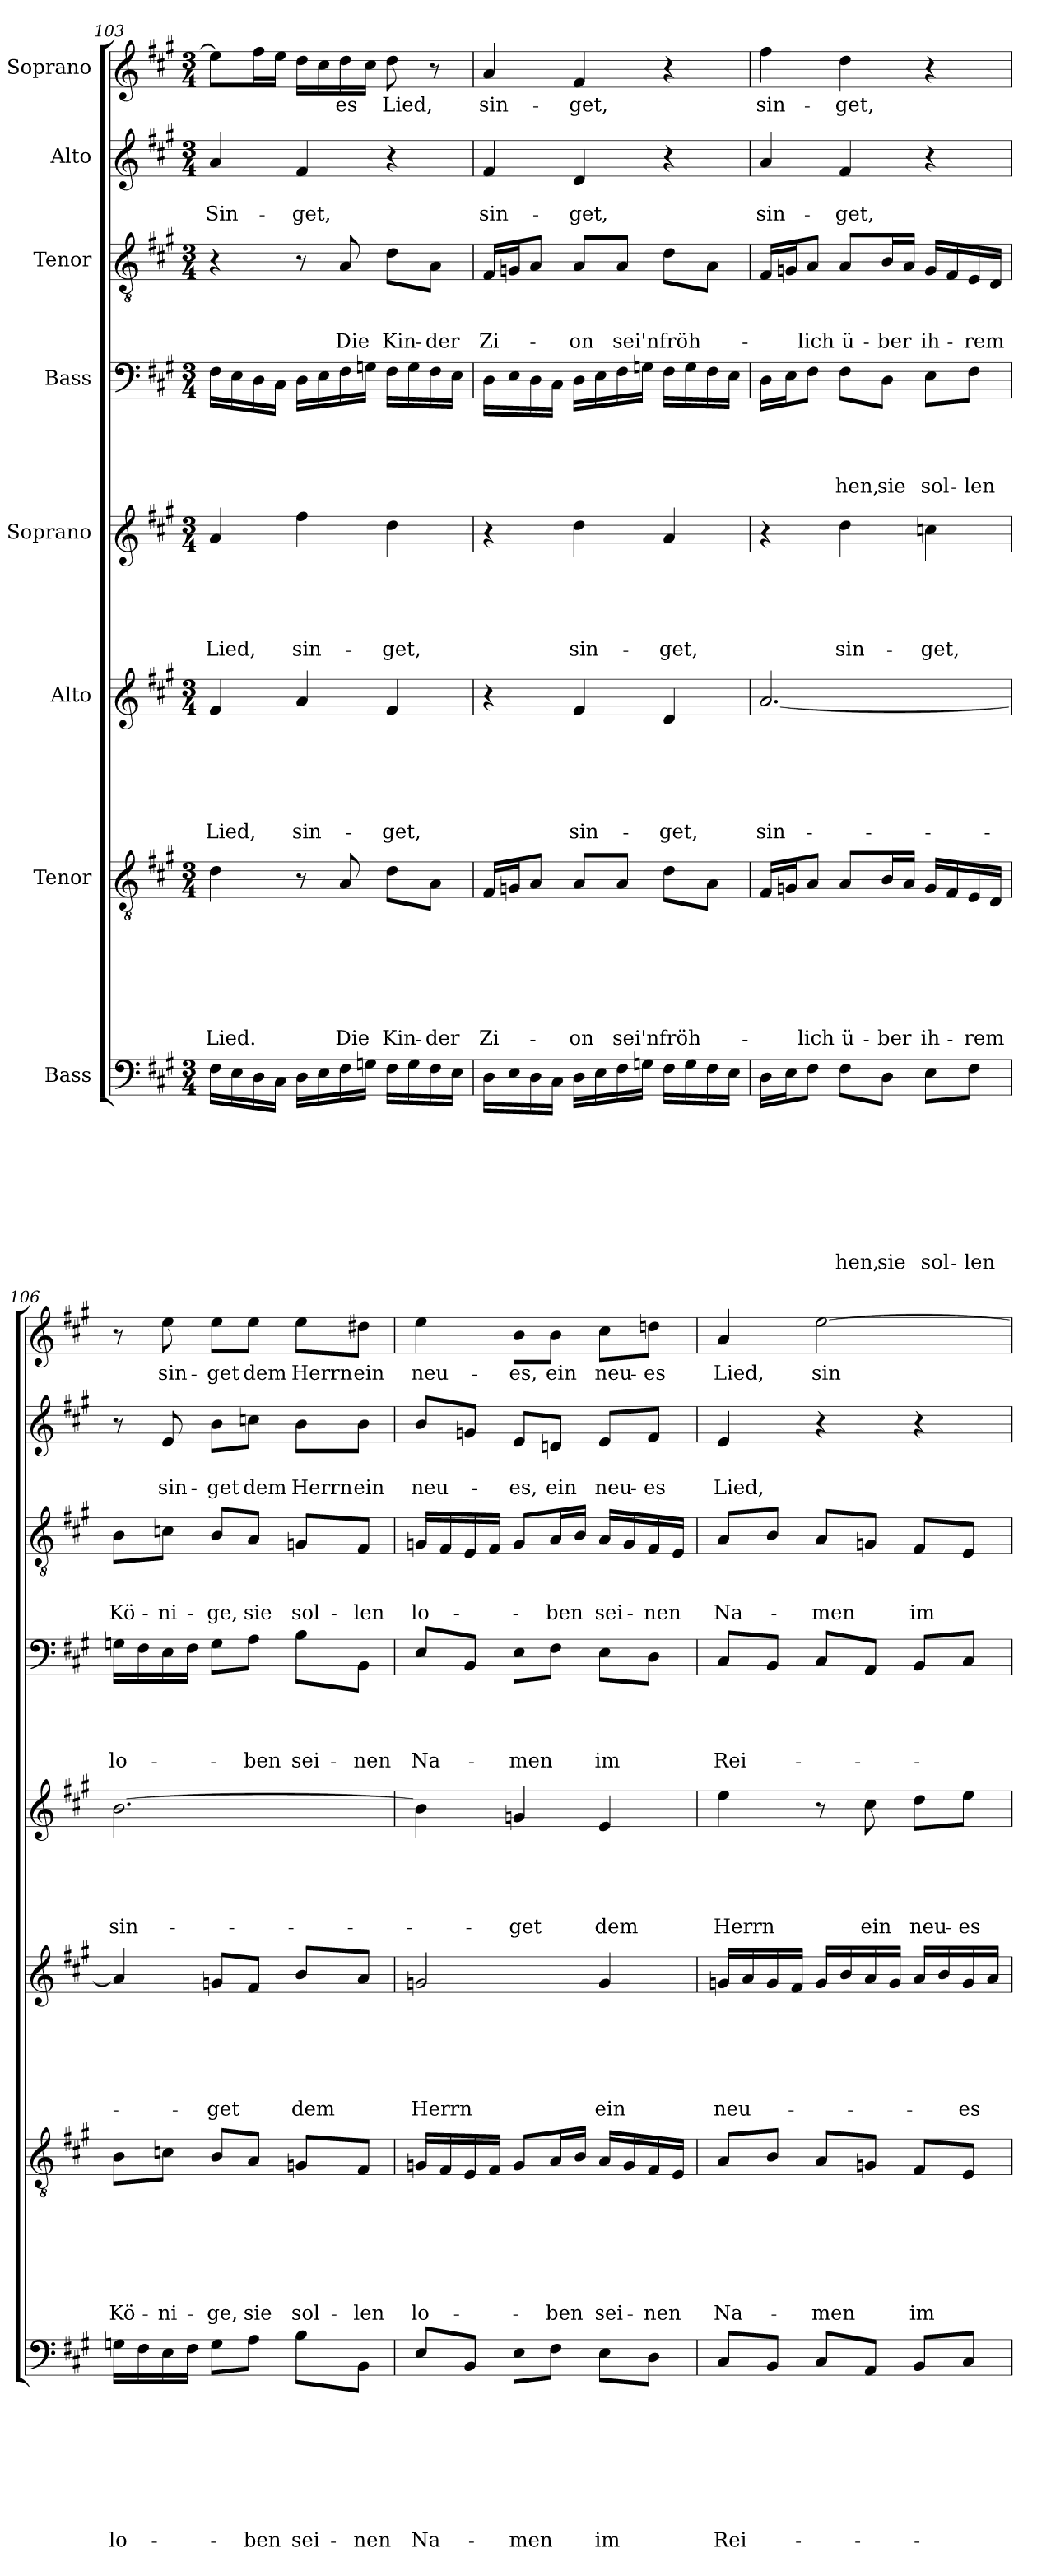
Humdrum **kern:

**kern	**text	**text	**text	**text	**text	**text	**text	**text	**kern	**text	**text	**text	**text	**text	**text	**text	**kern	**text	**text	**text	**text	**text	**text	**kern	**text	**text	**text	**text	**text	**kern	**text	**text	**text	**text	**kern	**text	**text	**text	**kern	**text	**text	**kern	**text
*part8	*part8	*part8	*part8	*part8	*part8	*part8	*part8	*part8	*part7	*part7	*part7	*part7	*part7	*part7	*part7	*part7	*part6	*part6	*part6	*part6	*part6	*part6	*part6	*part5	*part5	*part5	*part5	*part5	*part5	*part4	*part4	*part4	*part4	*part4	*part3	*part3	*part3	*part3	*part2	*part2	*part2	*part1	*part1
*staff8	*staff8	*staff8	*staff8	*staff8	*staff8	*staff8	*staff8	*staff8	*staff7	*staff7	*staff7	*staff7	*staff7	*staff7	*staff7	*staff7	*staff6	*staff6	*staff6	*staff6	*staff6	*staff6	*staff6	*staff5	*staff5	*staff5	*staff5	*staff5	*staff5	*staff4	*staff4	*staff4	*staff4	*staff4	*staff3	*staff3	*staff3	*staff3	*staff2	*staff2	*staff2	*staff1	*staff1
*I"Bass	*	*	*	*	*	*	*	*	*I"Tenor	*	*	*	*	*	*	*	*I"Alto	*	*	*	*	*	*	*I"Soprano	*	*	*	*	*	*I"Bass	*	*	*	*	*I"Tenor	*	*	*	*I"Alto	*	*	*I"Soprano	*
*clefF4	*	*	*	*	*	*	*	*	*clefGv2	*	*	*	*	*	*	*	*clefG2	*	*	*	*	*	*	*clefG2	*	*	*	*	*	*clefF4	*	*	*	*	*clefGv2	*	*	*	*clefG2	*	*	*clefG2	*
*k[f#c#g#]	*	*	*	*	*	*	*	*	*k[f#c#g#]	*	*	*	*	*	*	*	*k[f#c#g#]	*	*	*	*	*	*	*k[f#c#g#]	*	*	*	*	*	*k[f#c#g#]	*	*	*	*	*k[f#c#g#]	*	*	*	*k[f#c#g#]	*	*	*k[f#c#g#]	*
*A:	*	*	*	*	*	*	*	*	*A:	*	*	*	*	*	*	*	*A:	*	*	*	*	*	*	*A:	*	*	*	*	*	*A:	*	*	*	*	*A:	*	*	*	*A:	*	*	*A:	*
*M3/4	*	*	*	*	*	*	*	*	*M3/4	*	*	*	*	*	*	*	*M3/4	*	*	*	*	*	*	*M3/4	*	*	*	*	*	*M3/4	*	*	*	*	*M3/4	*	*	*	*M3/4	*	*	*M3/4	*
=103	=103	=103	=103	=103	=103	=103	=103	=103	=103	=103	=103	=103	=103	=103	=103	=103	=103	=103	=103	=103	=103	=103	=103	=103	=103	=103	=103	=103	=103	=103	=103	=103	=103	=103	=103	=103	=103	=103	=103	=103	=103	=103	=103
!	!	!	!	!	!	!	!	!	!	!	!	!	!	!	!	!LO:LY:b	!	!	!	!	!	!	!LO:LY:b	!	!	!	!	!	!LO:LY:b	!	!	!	!	!	!	!	!	!	!	!	!LO:LY:b	!	!
16F#\LL	.	.	.	.	.	.	.	.	4d\	.	.	.	.	.	.	Lied.	4f#/	.	.	.	.	.	Lied,	4a/	.	.	.	.	Lied,	16F#\LL	.	.	.	.	4r	.	.	.	4a/	.	Sin-	8ee\L]	.
16E\	.	.	.	.	.	.	.	.	.	.	.	.	.	.	.	.	.	.	.	.	.	.	.	.	.	.	.	.	.	16E\	.	.	.	.	.	.	.	.	.	.	.	.	.
16D\	.	.	.	.	.	.	.	.	.	.	.	.	.	.	.	.	.	.	.	.	.	.	.	.	.	.	.	.	.	16D\	.	.	.	.	.	.	.	.	.	.	.	16ff#\L	.
16C#\JJ	.	.	.	.	.	.	.	.	.	.	.	.	.	.	.	.	.	.	.	.	.	.	.	.	.	.	.	.	.	16C#\JJ	.	.	.	.	.	.	.	.	.	.	.	16ee\JJ	.
!	!	!	!	!	!	!	!	!	!	!	!	!	!	!	!	!	!	!	!	!	!	!	!LO:LY:b	!	!	!	!	!	!LO:LY:b	!	!	!	!	!	!	!	!	!	!	!	!LO:LY:b	!	!
16D\LL	.	.	.	.	.	.	.	.	8r	.	.	.	.	.	.	.	4a/	.	.	.	.	.	sin-	4ff#\	.	.	.	.	sin-	16D\LL	.	.	.	.	8r	.	.	.	4f#/	.	-get,	16dd\LL	.
16E\	.	.	.	.	.	.	.	.	.	.	.	.	.	.	.	.	.	.	.	.	.	.	.	.	.	.	.	.	.	16E\	.	.	.	.	.	.	.	.	.	.	.	16cc#\	.
!	!	!	!	!	!	!	!	!	!	!	!	!	!	!	!	!LO:LY:b	!	!	!	!	!	!	!	!	!	!	!	!	!	!	!	!	!	!	!	!	!	!LO:LY:b	!	!	!	!	!LO:LY:b
16F#\	.	.	.	.	.	.	.	.	8A/	.	.	.	.	.	.	Die	.	.	.	.	.	.	.	.	.	.	.	.	.	16F#\	.	.	.	.	8A/	.	.	Die	.	.	.	16dd\	-es
16Gn\JJ	.	.	.	.	.	.	.	.	.	.	.	.	.	.	.	.	.	.	.	.	.	.	.	.	.	.	.	.	.	16Gn\JJ	.	.	.	.	.	.	.	.	.	.	.	16cc#\JJ	.
!	!	!	!	!	!	!	!	!	!	!	!	!	!	!	!	!LO:LY:b	!	!	!	!	!	!	!LO:LY:b	!	!	!	!	!	!LO:LY:b	!	!	!	!	!	!	!	!	!LO:LY:b	!	!	!	!	!LO:LY:b
16F#\LL	.	.	.	.	.	.	.	.	8d\L	.	.	.	.	.	.	Kin-	4f#/	.	.	.	.	.	-get,	4dd\	.	.	.	.	-get,	16F#\LL	.	.	.	.	8d\L	.	.	Kin-	4r	.	.	8dd\	Lied,
16G\	.	.	.	.	.	.	.	.	.	.	.	.	.	.	.	.	.	.	.	.	.	.	.	.	.	.	.	.	.	16G\	.	.	.	.	.	.	.	.	.	.	.	.	.
!	!	!	!	!	!	!	!	!	!	!	!	!	!	!	!	!LO:LY:b:rj	!	!	!	!	!	!	!	!	!	!	!	!	!	!	!	!	!	!	!	!	!	!LO:LY:b:rj	!	!	!	!	!
16F#\	.	.	.	.	.	.	.	.	8A\J	.	.	.	.	.	.	-der	.	.	.	.	.	.	.	.	.	.	.	.	.	16F#\	.	.	.	.	8A\J	.	.	-der	.	.	.	8r	.
16E\JJ	.	.	.	.	.	.	.	.	.	.	.	.	.	.	.	.	.	.	.	.	.	.	.	.	.	.	.	.	.	16E\JJ	.	.	.	.	.	.	.	.	.	.	.	.	.
=104	=104	=104	=104	=104	=104	=104	=104	=104	=104	=104	=104	=104	=104	=104	=104	=104	=104	=104	=104	=104	=104	=104	=104	=104	=104	=104	=104	=104	=104	=104	=104	=104	=104	=104	=104	=104	=104	=104	=104	=104	=104	=104	=104
!	!	!	!	!	!	!	!	!	!	!	!	!	!	!	!	!LO:LY:b	!	!	!	!	!	!	!	!	!	!	!	!	!	!	!	!	!	!	!	!	!	!LO:LY:b	!	!	!LO:LY:b	!	!LO:LY:b
16D\LL	.	.	.	.	.	.	.	.	16F#/LL	.	.	.	.	.	.	Zi-	4r	.	.	.	.	.	.	4r	.	.	.	.	.	16D\LL	.	.	.	.	16F#/LL	.	.	Zi-	4f#/	.	sin-	4a/	sin-
16E\	.	.	.	.	.	.	.	.	16Gn/J	.	.	.	.	.	.	.	.	.	.	.	.	.	.	.	.	.	.	.	.	16E\	.	.	.	.	16Gn/J	.	.	.	.	.	.	.	.
16D\	.	.	.	.	.	.	.	.	8A/J	.	.	.	.	.	.	.	.	.	.	.	.	.	.	.	.	.	.	.	.	16D\	.	.	.	.	8A/J	.	.	.	.	.	.	.	.
16C#\JJ	.	.	.	.	.	.	.	.	.	.	.	.	.	.	.	.	.	.	.	.	.	.	.	.	.	.	.	.	.	16C#\JJ	.	.	.	.	.	.	.	.	.	.	.	.	.
!	!	!	!	!	!	!	!	!	!	!	!	!	!	!	!	!LO:LY:b	!	!	!	!	!	!	!LO:LY:b	!	!	!	!	!	!LO:LY:b	!	!	!	!	!	!	!	!	!LO:LY:b	!	!	!LO:LY:b	!	!LO:LY:b
16D\LL	.	.	.	.	.	.	.	.	8A/L	.	.	.	.	.	.	-on	4f#/	.	.	.	.	.	sin-	4dd\	.	.	.	.	sin-	16D\LL	.	.	.	.	8A/L	.	.	-on	4d/	.	-get,	4f#/	-get,
16E\	.	.	.	.	.	.	.	.	.	.	.	.	.	.	.	.	.	.	.	.	.	.	.	.	.	.	.	.	.	16E\	.	.	.	.	.	.	.	.	.	.	.	.	.
!	!	!	!	!	!	!	!	!	!	!	!	!	!	!	!	!LO:LY:b	!	!	!	!	!	!	!	!	!	!	!	!	!	!	!	!	!	!	!	!	!	!LO:LY:b	!	!	!	!	!
16F#\	.	.	.	.	.	.	.	.	8A/J	.	.	.	.	.	.	sei'n	.	.	.	.	.	.	.	.	.	.	.	.	.	16F#\	.	.	.	.	8A/J	.	.	sei'n	.	.	.	.	.
16Gn\JJ	.	.	.	.	.	.	.	.	.	.	.	.	.	.	.	.	.	.	.	.	.	.	.	.	.	.	.	.	.	16Gn\JJ	.	.	.	.	.	.	.	.	.	.	.	.	.
!	!	!	!	!	!	!	!	!	!	!	!	!	!	!	!	!LO:LY:b	!	!	!	!	!	!	!LO:LY:b	!	!	!	!	!	!LO:LY:b	!	!	!	!	!	!	!	!	!LO:LY:b	!	!	!	!	!
16F#\LL	.	.	.	.	.	.	.	.	8d\L	.	.	.	.	.	.	fröh-	4d/	.	.	.	.	.	-get,	4a/	.	.	.	.	-get,	16F#\LL	.	.	.	.	8d\L	.	.	fröh-	4r	.	.	4r	.
16G\	.	.	.	.	.	.	.	.	.	.	.	.	.	.	.	.	.	.	.	.	.	.	.	.	.	.	.	.	.	16G\	.	.	.	.	.	.	.	.	.	.	.	.	.
16F#\	.	.	.	.	.	.	.	.	8A\J	.	.	.	.	.	.	.	.	.	.	.	.	.	.	.	.	.	.	.	.	16F#\	.	.	.	.	8A\J	.	.	.	.	.	.	.	.
16E\JJ	.	.	.	.	.	.	.	.	.	.	.	.	.	.	.	.	.	.	.	.	.	.	.	.	.	.	.	.	.	16E\JJ	.	.	.	.	.	.	.	.	.	.	.	.	.
=105	=105	=105	=105	=105	=105	=105	=105	=105	=105	=105	=105	=105	=105	=105	=105	=105	=105	=105	=105	=105	=105	=105	=105	=105	=105	=105	=105	=105	=105	=105	=105	=105	=105	=105	=105	=105	=105	=105	=105	=105	=105	=105	=105
!	!	!	!	!	!	!	!	!	!	!	!	!	!	!	!	!	!	!	!	!	!	!	!LO:LY:b	!	!	!	!	!	!	!	!	!	!	!	!	!	!	!	!	!	!LO:LY:b	!	!LO:LY:b
16D\LL	.	.	.	.	.	.	.	.	16F#/LL	.	.	.	.	.	.	.	[<2.a/	.	.	.	.	.	sin-	4r	.	.	.	.	.	16D\LL	.	.	.	.	16F#/LL	.	.	.	4a/	.	sin-	4ff#\	sin-
16E\J	.	.	.	.	.	.	.	.	16Gn/J	.	.	.	.	.	.	.	.	.	.	.	.	.	.	.	.	.	.	.	.	16E\J	.	.	.	.	16Gn/J	.	.	.	.	.	.	.	.
!	!	!	!	!	!	!	!	!	!	!	!	!	!	!	!	!LO:LY:b	!	!	!	!	!	!	!	!	!	!	!	!	!	!	!	!	!	!	!	!	!	!LO:LY:b	!	!	!	!	!
8F#\J	.	.	.	.	.	.	.	.	8A/J	.	.	.	.	.	.	-lich	.	.	.	.	.	.	.	.	.	.	.	.	.	8F#\J	.	.	.	.	8A/J	.	.	-lich	.	.	.	.	.
!	!	!	!	!	!	!	!	!LO:LY:b	!	!	!	!	!	!	!	!LO:LY:b	!	!	!	!	!	!	!	!	!	!	!	!	!LO:LY:b	!	!	!	!	!LO:LY:b	!	!	!	!LO:LY:b	!	!	!LO:LY:b	!	!LO:LY:b
8F#\L	.	.	.	.	.	.	.	-hen,	8A/L	.	.	.	.	.	.	ü-	.	.	.	.	.	.	.	4dd\	.	.	.	.	sin-	8F#\L	.	.	.	-hen,	8A/L	.	.	ü-	4f#/	.	-get,	4dd\	-get,
!	!	!	!	!	!	!	!	!LO:LY:b	!	!	!	!	!	!	!	!LO:LY:b	!	!	!	!	!	!	!	!	!	!	!	!	!	!	!	!	!	!LO:LY:b	!	!	!	!LO:LY:b	!	!	!	!	!
8D\J	.	.	.	.	.	.	.	sie	16B/L	.	.	.	.	.	.	-ber	.	.	.	.	.	.	.	.	.	.	.	.	.	8D\J	.	.	.	sie	16B/L	.	.	-ber	.	.	.	.	.
.	.	.	.	.	.	.	.	.	16A/JJ	.	.	.	.	.	.	.	.	.	.	.	.	.	.	.	.	.	.	.	.	.	.	.	.	.	16A/JJ	.	.	.	.	.	.	.	.
!	!	!	!	!	!	!	!	!LO:LY:b	!	!	!	!	!	!	!	!LO:LY:b	!	!	!	!	!	!	!	!	!	!	!	!	!LO:LY:b	!	!	!	!	!LO:LY:b	!	!	!	!LO:LY:b	!	!	!	!	!
8E\L	.	.	.	.	.	.	.	sol-	16G/LL	.	.	.	.	.	.	ih-	.	.	.	.	.	.	.	4ccn\	.	.	.	.	-get,	8E\L	.	.	.	sol-	16G/LL	.	.	ih-	4r	.	.	4r	.
.	.	.	.	.	.	.	.	.	16F#/	.	.	.	.	.	.	.	.	.	.	.	.	.	.	.	.	.	.	.	.	.	.	.	.	.	16F#/	.	.	.	.	.	.	.	.
!	!	!	!	!	!	!	!	!LO:LY:b	!	!	!	!	!	!	!	!LO:LY:b	!	!	!	!	!	!	!	!	!	!	!	!	!	!	!	!	!	!LO:LY:b	!	!	!	!LO:LY:b	!	!	!	!	!
8F#\J	.	.	.	.	.	.	.	-len	16E/	.	.	.	.	.	.	-rem	.	.	.	.	.	.	.	.	.	.	.	.	.	8F#\J	.	.	.	-len	16E/	.	.	-rem	.	.	.	.	.
.	.	.	.	.	.	.	.	.	16D/JJ	.	.	.	.	.	.	.	.	.	.	.	.	.	.	.	.	.	.	.	.	.	.	.	.	.	16D/JJ	.	.	.	.	.	.	.	.
!!LO:PB:g=z
=106	=106	=106	=106	=106	=106	=106	=106	=106	=106	=106	=106	=106	=106	=106	=106	=106	=106	=106	=106	=106	=106	=106	=106	=106	=106	=106	=106	=106	=106	=106	=106	=106	=106	=106	=106	=106	=106	=106	=106	=106	=106	=106	=106
!	!	!	!	!	!	!	!	!LO:LY:b	!	!	!	!	!	!	!	!LO:LY:b	!	!	!	!	!	!	!	!	!	!	!	!	!LO:LY:b	!	!	!	!	!LO:LY:b	!	!	!	!LO:LY:b	!	!	!	!	!
16Gn\LL	.	.	.	.	.	.	.	lo-	8B\L	.	.	.	.	.	.	Kö-	4a/]	.	.	.	.	.	.	[>2.b\	.	.	.	.	sin-	16Gn\LL	.	.	.	lo-	8B\L	.	.	Kö-	8r	.	.	8r	.
16F#\	.	.	.	.	.	.	.	.	.	.	.	.	.	.	.	.	.	.	.	.	.	.	.	.	.	.	.	.	.	16F#\	.	.	.	.	.	.	.	.	.	.	.	.	.
!	!	!	!	!	!	!	!	!	!	!	!	!	!	!	!	!LO:LY:b	!	!	!	!	!	!	!	!	!	!	!	!	!	!	!	!	!	!	!	!	!	!LO:LY:b	!	!	!LO:LY:b	!	!LO:LY:b
16E\	.	.	.	.	.	.	.	.	8cn\J	.	.	.	.	.	.	-ni-	.	.	.	.	.	.	.	.	.	.	.	.	.	16E\	.	.	.	.	8cn\J	.	.	-ni-	8e/	.	sin-	8ee\	sin-
16F#\JJ	.	.	.	.	.	.	.	.	.	.	.	.	.	.	.	.	.	.	.	.	.	.	.	.	.	.	.	.	.	16F#\JJ	.	.	.	.	.	.	.	.	.	.	.	.	.
!	!	!	!	!	!	!	!	!	!	!	!	!	!	!	!	!LO:LY:b	!	!	!	!	!	!	!LO:LY:b	!	!	!	!	!	!	!	!	!	!	!	!	!	!	!LO:LY:b	!	!	!LO:LY:b	!	!LO:LY:b
8G\L	.	.	.	.	.	.	.	.	8B/L	.	.	.	.	.	.	-ge,	8gn/L	.	.	.	.	.	-get	.	.	.	.	.	.	8G\L	.	.	.	.	8B/L	.	.	-ge,	8b\L	.	-get	8ee\L	-get
!	!	!	!	!	!	!	!	!LO:LY:b	!	!	!	!	!	!	!	!LO:LY:b	!	!	!	!	!	!	!	!	!	!	!	!	!	!	!	!	!	!LO:LY:b	!	!	!	!LO:LY:b	!	!	!LO:LY:b	!	!LO:LY:b
8A\J	.	.	.	.	.	.	.	-ben	8A/J	.	.	.	.	.	.	sie	8f#/J	.	.	.	.	.	.	.	.	.	.	.	.	8A\J	.	.	.	-ben	8A/J	.	.	sie	8ccn\J	.	dem	8ee\J	dem
!	!	!	!	!	!	!	!	!LO:LY:b	!	!	!	!	!	!	!	!LO:LY:b	!	!	!	!	!	!	!LO:LY:b	!	!	!	!	!	!	!	!	!	!	!LO:LY:b	!	!	!	!LO:LY:b	!	!	!LO:LY:b	!	!LO:LY:b
8B\L	.	.	.	.	.	.	.	sei-	8Gn/L	.	.	.	.	.	.	sol-	8b/L	.	.	.	.	.	dem	.	.	.	.	.	.	8B\L	.	.	.	sei-	8Gn/L	.	.	sol-	8b\L	.	Herrn	8ee\L	Herrn
!	!	!	!	!	!	!	!	!LO:LY:b	!	!	!	!	!	!	!	!LO:LY:b	!	!	!	!	!	!	!	!	!	!	!	!	!	!	!	!	!	!LO:LY:b	!	!	!	!LO:LY:b	!	!	!LO:LY:b	!	!LO:LY:b
8BB\J	.	.	.	.	.	.	.	-nen	8F#/J	.	.	.	.	.	.	-len	8a/J	.	.	.	.	.	.	.	.	.	.	.	.	8BB\J	.	.	.	-nen	8F#/J	.	.	-len	8b\J	.	ein	8dd#X\J	ein
=107	=107	=107	=107	=107	=107	=107	=107	=107	=107	=107	=107	=107	=107	=107	=107	=107	=107	=107	=107	=107	=107	=107	=107	=107	=107	=107	=107	=107	=107	=107	=107	=107	=107	=107	=107	=107	=107	=107	=107	=107	=107	=107	=107
!	!	!	!	!	!	!	!	!LO:LY:b	!	!	!	!	!	!	!	!LO:LY:b	!	!	!	!	!	!	!LO:LY:b	!	!	!	!	!	!	!	!	!	!	!LO:LY:b	!	!	!	!LO:LY:b	!	!	!LO:LY:b	!	!LO:LY:b
8E/L	.	.	.	.	.	.	.	Na-	16Gn/LL	.	.	.	.	.	.	lo-	2gn/	.	.	.	.	.	Herrn	4b\]	.	.	.	.	.	8E/L	.	.	.	Na-	16Gn/LL	.	.	lo-	8b/L	.	neu-	4ee\	neu-
.	.	.	.	.	.	.	.	.	16F#/	.	.	.	.	.	.	.	.	.	.	.	.	.	.	.	.	.	.	.	.	.	.	.	.	.	16F#/	.	.	.	.	.	.	.	.
8BB/J	.	.	.	.	.	.	.	.	16E/	.	.	.	.	.	.	.	.	.	.	.	.	.	.	.	.	.	.	.	.	8BB/J	.	.	.	.	16E/	.	.	.	8gn/J	.	.	.	.
.	.	.	.	.	.	.	.	.	16F#/JJ	.	.	.	.	.	.	.	.	.	.	.	.	.	.	.	.	.	.	.	.	.	.	.	.	.	16F#/JJ	.	.	.	.	.	.	.	.
!	!	!	!	!	!	!	!	!LO:LY:b	!	!	!	!	!	!	!	!	!	!	!	!	!	!	!	!	!	!	!	!	!LO:LY:b	!	!	!	!	!LO:LY:b	!	!	!	!	!	!	!LO:LY:b	!	!LO:LY:b
8E\L	.	.	.	.	.	.	.	-men	8G/L	.	.	.	.	.	.	.	.	.	.	.	.	.	.	4gn/	.	.	.	.	-get	8E\L	.	.	.	-men	8G/L	.	.	.	8e/L	.	-es,	8b\L	-es,
!	!	!	!	!	!	!	!	!	!	!	!	!	!	!	!	!LO:LY:b	!	!	!	!	!	!	!	!	!	!	!	!	!	!	!	!	!	!	!	!	!	!LO:LY:b	!	!	!LO:LY:b	!	!LO:LY:b
8F#\J	.	.	.	.	.	.	.	.	16A/L	.	.	.	.	.	.	-ben	.	.	.	.	.	.	.	.	.	.	.	.	.	8F#\J	.	.	.	.	16A/L	.	.	-ben	8dn/J	.	ein	8b\J	ein
.	.	.	.	.	.	.	.	.	16B/JJ	.	.	.	.	.	.	.	.	.	.	.	.	.	.	.	.	.	.	.	.	.	.	.	.	.	16B/JJ	.	.	.	.	.	.	.	.
!	!	!	!	!	!	!	!	!LO:LY:b	!	!	!	!	!	!	!	!LO:LY:b	!	!	!	!	!	!	!LO:LY:b	!	!	!	!	!	!LO:LY:b	!	!	!	!	!LO:LY:b	!	!	!	!LO:LY:b	!	!	!LO:LY:b	!	!LO:LY:b
8E\L	.	.	.	.	.	.	.	im	16A/LL	.	.	.	.	.	.	sei-	4g/	.	.	.	.	.	ein	4e/	.	.	.	.	dem	8E\L	.	.	.	im	16A/LL	.	.	sei-	8e/L	.	neu-	8cc#\L	neu-
.	.	.	.	.	.	.	.	.	16G/	.	.	.	.	.	.	.	.	.	.	.	.	.	.	.	.	.	.	.	.	.	.	.	.	.	16G/	.	.	.	.	.	.	.	.
!	!	!	!	!	!	!	!	!	!	!	!	!	!	!	!	!LO:LY:b	!	!	!	!	!	!	!	!	!	!	!	!	!	!	!	!	!	!	!	!	!	!LO:LY:b	!	!	!LO:LY:b	!	!LO:LY:b
8D\J	.	.	.	.	.	.	.	.	16F#/	.	.	.	.	.	.	-nen	.	.	.	.	.	.	.	.	.	.	.	.	.	8D\J	.	.	.	.	16F#/	.	.	-nen	8f#/J	.	-es	8ddn\J	-es
.	.	.	.	.	.	.	.	.	16E/JJ	.	.	.	.	.	.	.	.	.	.	.	.	.	.	.	.	.	.	.	.	.	.	.	.	.	16E/JJ	.	.	.	.	.	.	.	.
=108	=108	=108	=108	=108	=108	=108	=108	=108	=108	=108	=108	=108	=108	=108	=108	=108	=108	=108	=108	=108	=108	=108	=108	=108	=108	=108	=108	=108	=108	=108	=108	=108	=108	=108	=108	=108	=108	=108	=108	=108	=108	=108	=108
!	!	!	!	!	!	!	!	!LO:LY:b	!	!	!	!	!	!	!	!LO:LY:b	!	!	!	!	!	!	!LO:LY:b	!	!	!	!	!	!LO:LY:b	!	!	!	!	!LO:LY:b	!	!	!	!LO:LY:b	!	!	!LO:LY:b	!	!LO:LY:b
8C#/L	.	.	.	.	.	.	.	Rei-	8A/L	.	.	.	.	.	.	Na-	16gn/LL	.	.	.	.	.	neu-	4ee\	.	.	.	.	Herrn	8C#/L	.	.	.	Rei-	8A/L	.	.	Na-	4e/	.	Lied,	4a/	Lied,
.	.	.	.	.	.	.	.	.	.	.	.	.	.	.	.	.	16a/	.	.	.	.	.	.	.	.	.	.	.	.	.	.	.	.	.	.	.	.	.	.	.	.	.	.
8BB/J	.	.	.	.	.	.	.	.	8B/J	.	.	.	.	.	.	.	16g/	.	.	.	.	.	.	.	.	.	.	.	.	8BB/J	.	.	.	.	8B/J	.	.	.	.	.	.	.	.
.	.	.	.	.	.	.	.	.	.	.	.	.	.	.	.	.	16f#/JJ	.	.	.	.	.	.	.	.	.	.	.	.	.	.	.	.	.	.	.	.	.	.	.	.	.	.
!	!	!	!	!	!	!	!	!	!	!	!	!	!	!	!	!LO:LY:b	!	!	!	!	!	!	!	!	!	!	!	!	!	!	!	!	!	!	!	!	!	!LO:LY:b	!	!	!	!	!LO:LY:b
8C#/L	.	.	.	.	.	.	.	.	8A/L	.	.	.	.	.	.	-men	16g/LL	.	.	.	.	.	.	8r	.	.	.	.	.	8C#/L	.	.	.	.	8A/L	.	.	-men	4r	.	.	[>2ee\	sin-
.	.	.	.	.	.	.	.	.	.	.	.	.	.	.	.	.	16b/	.	.	.	.	.	.	.	.	.	.	.	.	.	.	.	.	.	.	.	.	.	.	.	.	.	.
!	!	!	!	!	!	!	!	!	!	!	!	!	!	!	!	!	!	!	!	!	!	!	!	!	!	!	!	!	!LO:LY:b	!	!	!	!	!	!	!	!	!	!	!	!	!	!
8AA/J	.	.	.	.	.	.	.	.	8Gn/J	.	.	.	.	.	.	.	16a/	.	.	.	.	.	.	8cc#\	.	.	.	.	ein	8AA/J	.	.	.	.	8Gn/J	.	.	.	.	.	.	.	.
.	.	.	.	.	.	.	.	.	.	.	.	.	.	.	.	.	16g/JJ	.	.	.	.	.	.	.	.	.	.	.	.	.	.	.	.	.	.	.	.	.	.	.	.	.	.
!	!	!	!	!	!	!	!	!	!	!	!	!	!	!	!	!LO:LY:b	!	!	!	!	!	!	!	!	!	!	!	!	!LO:LY:b	!	!	!	!	!	!	!	!	!LO:LY:b	!	!	!	!	!
8BB/L	.	.	.	.	.	.	.	.	8F#/L	.	.	.	.	.	.	im	16a/LL	.	.	.	.	.	.	8dd\L	.	.	.	.	neu-	8BB/L	.	.	.	.	8F#/L	.	.	im	4r	.	.	.	.
.	.	.	.	.	.	.	.	.	.	.	.	.	.	.	.	.	16b/	.	.	.	.	.	.	.	.	.	.	.	.	.	.	.	.	.	.	.	.	.	.	.	.	.	.
!	!	!	!	!	!	!	!	!	!	!	!	!	!	!	!	!	!	!	!	!	!	!	!LO:LY:b	!	!	!	!	!	!LO:LY:b	!	!	!	!	!	!	!	!	!	!	!	!	!	!
8C#/J	.	.	.	.	.	.	.	.	8E/J	.	.	.	.	.	.	.	16g/	.	.	.	.	.	-es	8ee\J	.	.	.	.	-es	8C#/J	.	.	.	.	8E/J	.	.	.	.	.	.	.	.
.	.	.	.	.	.	.	.	.	.	.	.	.	.	.	.	.	16a/JJ	.	.	.	.	.	.	.	.	.	.	.	.	.	.	.	.	.	.	.	.	.	.	.	.	.	.
=	=	=	=	=	=	=	=	=	=	=	=	=	=	=	=	=	=	=	=	=	=	=	=	=	=	=	=	=	=	=	=	=	=	=	=	=	=	=	=	=	=	=	=
*-	*-	*-	*-	*-	*-	*-	*-	*-	*-	*-	*-	*-	*-	*-	*-	*-	*-	*-	*-	*-	*-	*-	*-	*-	*-	*-	*-	*-	*-	*-	*-	*-	*-	*-	*-	*-	*-	*-	*-	*-	*-	*-	*-
